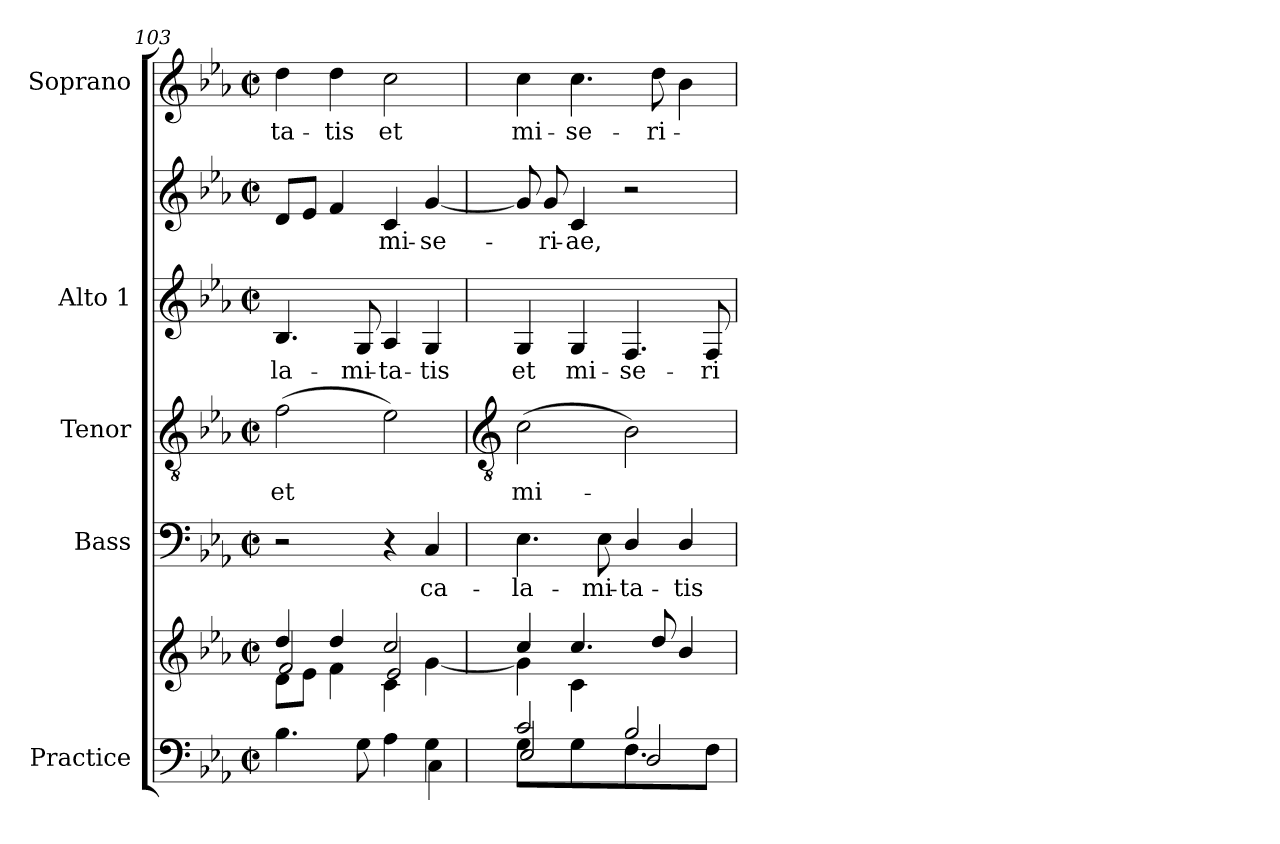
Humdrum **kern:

**kern	**kern	**kern	**text	**kern	**text	**kern	**text	**kern	**text	**kern	**text
*part5	*part5	*part4	*part4	*part3	*part3	*part2	*part2	*part2	*part2	*part1	*part1
*staff7	*staff6	*staff5	*staff5	*staff4	*staff4	*staff3	*staff3	*staff2	*staff2	*staff1	*staff1
*I"Practice	*	*I"Bass	*	*I"Tenor	*	*I"Alto 1	*	*	*	*I"Soprano	*
*	*	*I'B	*	*I'T	*	*I'A	*	*	*	*I'S	*
*clefF4	*clefG2	*clefF4	*	*clefGv2	*	*clefG2	*	*clefG2	*	*clefG2	*
*k[b-e-a-]	*k[b-e-a-]	*k[b-e-a-]	*	*k[b-e-a-]	*	*k[b-e-a-]	*	*k[b-e-a-]	*	*k[b-e-a-]	*
*E-:	*E-:	*E-:	*	*E-:	*	*E-:	*	*E-:	*	*E-:	*
*M2/2	*M2/2	*M2/2	*	*M2/2	*	*M2/2	*	*M2/2	*	*M2/2	*
*met(c|)	*met(c|)	*met(c|)	*	*met(c|)	*	*met(c|)	*	*met(c|)	*	*met(c|)	*
=103	=103	=103	=103	=103	=103	=103	=103	=103	=103	=103	=103
*^	*^	*	*	*	*	*	*	*	*	*	*
*	*	*	*^	*	*	*	*	*	*	*	*	*	*
!	!	!	!	!	!	!	!	!LO:LY:b	!	!LO:LY:b	!	!	!	!LO:LY:b
4.B-\	2ryy	4dd/	8d\L	2f/	2r	.	(>2f	et	4.B-	la-	8dL	.	4dd	-ta-
.	.	.	8e-\J	.	.	.	.	.	.	.	8e-J	.	.	.
!	!	!	!	!	!	!	!	!	!	!	!	!	!	!LO:LY:b
.	.	4dd/	4f\	.	.	.	.	.	.	.	4f	.	4dd	-tis
!	!	!	!	!	!	!	!	!	!	!LO:LY:b	!	!	!	!
8G\	.	.	.	.	.	.	.	.	8G	-mi-	.	.	.	.
!	!	!	!	!	!	!	!	!	!	!LO:LY:b	!	!LO:LY:b	!	!LO:LY:b
4A-\	4ryy	2cc/	4c\	2e-/	4r	.	2e-\)	.	4A-	-ta-	4c	-mi-	2cc	et
!	!	!	!	!	!	!LO:LY:b	!	!	!	!LO:LY:b	!	!LO:LY:b	!	!
4G\	4C\	.	[4g\	.	4C	ca-	.	.	4G	-tis	[4g	-se-	.	.
*v	*v	*	*	*	*	*	*	*	*	*	*	*	*	*
*	*v	*v	*v	*	*	*	*	*	*	*	*	*	*
!!LO:LB:g=z
=104	=104	=104	=104	=104	=104	=104	=104	=104	=104	=104	=104
*	*	*	*	*clefGv2	*	*	*	*	*	*	*
*^	*^	*	*	*	*	*	*	*	*	*	*
*	*^	*	*	*	*	*	*	*	*	*	*	*	*
!	!	!	!	!	!	!LO:LY:b	!	!LO:LY:b	!	!LO:LY:b	!	!	!	!LO:LY:b
4G\	2c/	2E-/	4cc/	4g\]	4.E-	-la-	(>2c	mi-	4G	et	8g]	.	4cc	mi-
!	!	!	!	!	!	!	!	!	!	!	!	!LO:LY:b	!	!
.	.	.	.	.	.	.	.	.	.	.	8g	ri-	.	.
!	!	!	!	!	!	!	!	!	!	!LO:LY:b	!	!LO:LY:b	!	!LO:LY:b
4G\	.	.	4.cc/	4c\	.	.	.	.	4G	mi-	4c	-ae,	4.cc	-se-
!	!	!	!	!	!	!LO:LY:b	!	!	!	!	!	!	!	!
.	.	.	.	.	8E-	-mi-	.	.	.	.	.	.	.	.
!	!	!	!	!	!	!LO:LY:b	!	!	!	!LO:LY:b	!	!	!	!
4.F\	2B-/	2D/	.	2ryy	4D/	-ta-	2B-)	.	4.F	-se-	2r	.	.	.
!	!	!	!	!	!	!	!	!	!	!	!	!	!	!LO:LY:b
.	.	.	8dd/L	.	.	.	.	.	.	.	.	.	8ddL	-ri-
!	!	!	!	!	!	!LO:LY:b	!	!	!	!	!	!	!	!
.	.	.	4b-/	.	4D/	-tis	.	.	.	.	.	.	4b-	.
!	!	!	!	!	!	!	!	!	!	!LO:LY:b	!	!	!	!
8F\J	.	.	.	.	.	.	.	.	8F	-ri-	.	.	.	.
*v	*v	*v	*	*	*	*	*	*	*	*	*	*	*	*
*	*v	*v	*	*	*	*	*	*	*	*	*	*
=	=	=	=	=	=	=	=	=	=	=	=
*-	*-	*-	*-	*-	*-	*-	*-	*-	*-	*-	*-
